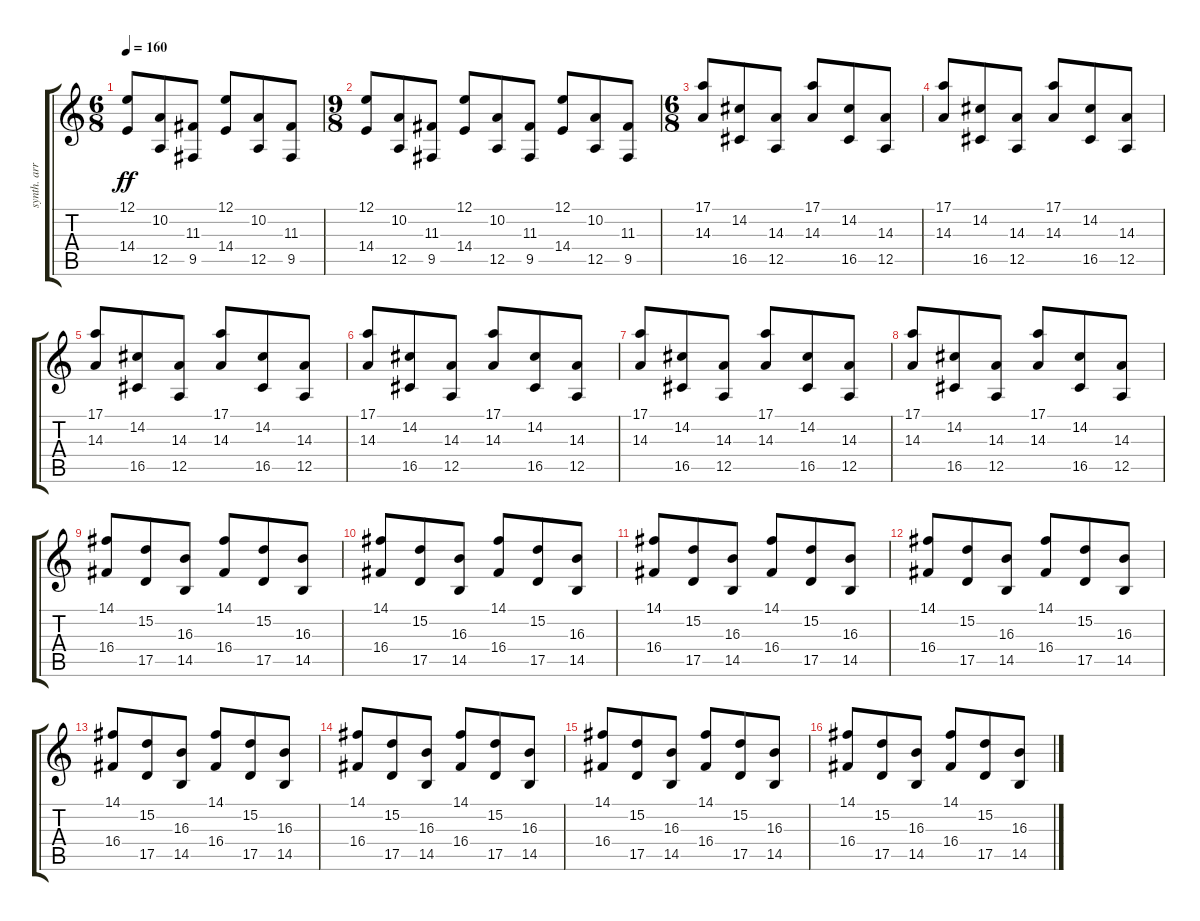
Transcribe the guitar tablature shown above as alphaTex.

\track ("synth. arrangé pour guitare" "synth. arr") {instrument musicbox}
\staff {score tabs}
\tuning (E4 B3 G3 D3 A2 E2) {hide}
\ts (6 8)
\tempo 160
\clef g2
\ks c
(12.1 14.4).8{dy ff} (10.2 12.5).8 (11.3 9.5).8 (12.1 14.4).8 (10.2 12.5).8 (11.3 9.5).8 |
\ts (9 8)
(12.1 14.4).8 (10.2 12.5).8 (11.3 9.5).8 (12.1 14.4).8 (10.2 12.5).8 (11.3 9.5).8 (12.1 14.4).8 (10.2 12.5).8 (11.3 9.5).8 |
\ts (6 8)
(17.1 14.3).8 (14.2 16.5).8 (14.3 12.5).8 (17.1 14.3).8 (14.2 16.5).8 (14.3 12.5).8 |
(17.1 14.3).8 (14.2 16.5).8 (14.3 12.5).8 (17.1 14.3).8 (14.2 16.5).8 (14.3 12.5).8 |
(17.1 14.3).8 (14.2 16.5).8 (14.3 12.5).8 (17.1 14.3).8 (14.2 16.5).8 (14.3 12.5).8 |
(17.1 14.3).8 (14.2 16.5).8 (14.3 12.5).8 (17.1 14.3).8 (14.2 16.5).8 (14.3 12.5).8 |
(17.1 14.3).8 (14.2 16.5).8 (14.3 12.5).8 (17.1 14.3).8 (14.2 16.5).8 (14.3 12.5).8 |
(17.1 14.3).8 (14.2 16.5).8 (14.3 12.5).8 (17.1 14.3).8 (14.2 16.5).8 (14.3 12.5).8 |
(14.1 16.4).8 (15.2 17.5).8 (16.3 14.5).8 (14.1 16.4).8 (15.2 17.5).8 (16.3 14.5).8 |
(14.1 16.4).8 (15.2 17.5).8 (16.3 14.5).8 (14.1 16.4).8 (15.2 17.5).8 (16.3 14.5).8 |
(14.1 16.4).8 (15.2 17.5).8 (16.3 14.5).8 (14.1 16.4).8 (15.2 17.5).8 (16.3 14.5).8 |
(14.1 16.4).8 (15.2 17.5).8 (16.3 14.5).8 (14.1 16.4).8 (15.2 17.5).8 (16.3 14.5).8 |
(14.1 16.4).8 (15.2 17.5).8 (16.3 14.5).8 (14.1 16.4).8 (15.2 17.5).8 (16.3 14.5).8 |
(14.1 16.4).8 (15.2 17.5).8 (16.3 14.5).8 (14.1 16.4).8 (15.2 17.5).8 (16.3 14.5).8 |
(14.1 16.4).8 (15.2 17.5).8 (16.3 14.5).8 (14.1 16.4).8 (15.2 17.5).8 (16.3 14.5).8 |
(14.1 16.4).8 (15.2 17.5).8 (16.3 14.5).8 (14.1 16.4).8 (15.2 17.5).8 (16.3 14.5).8
